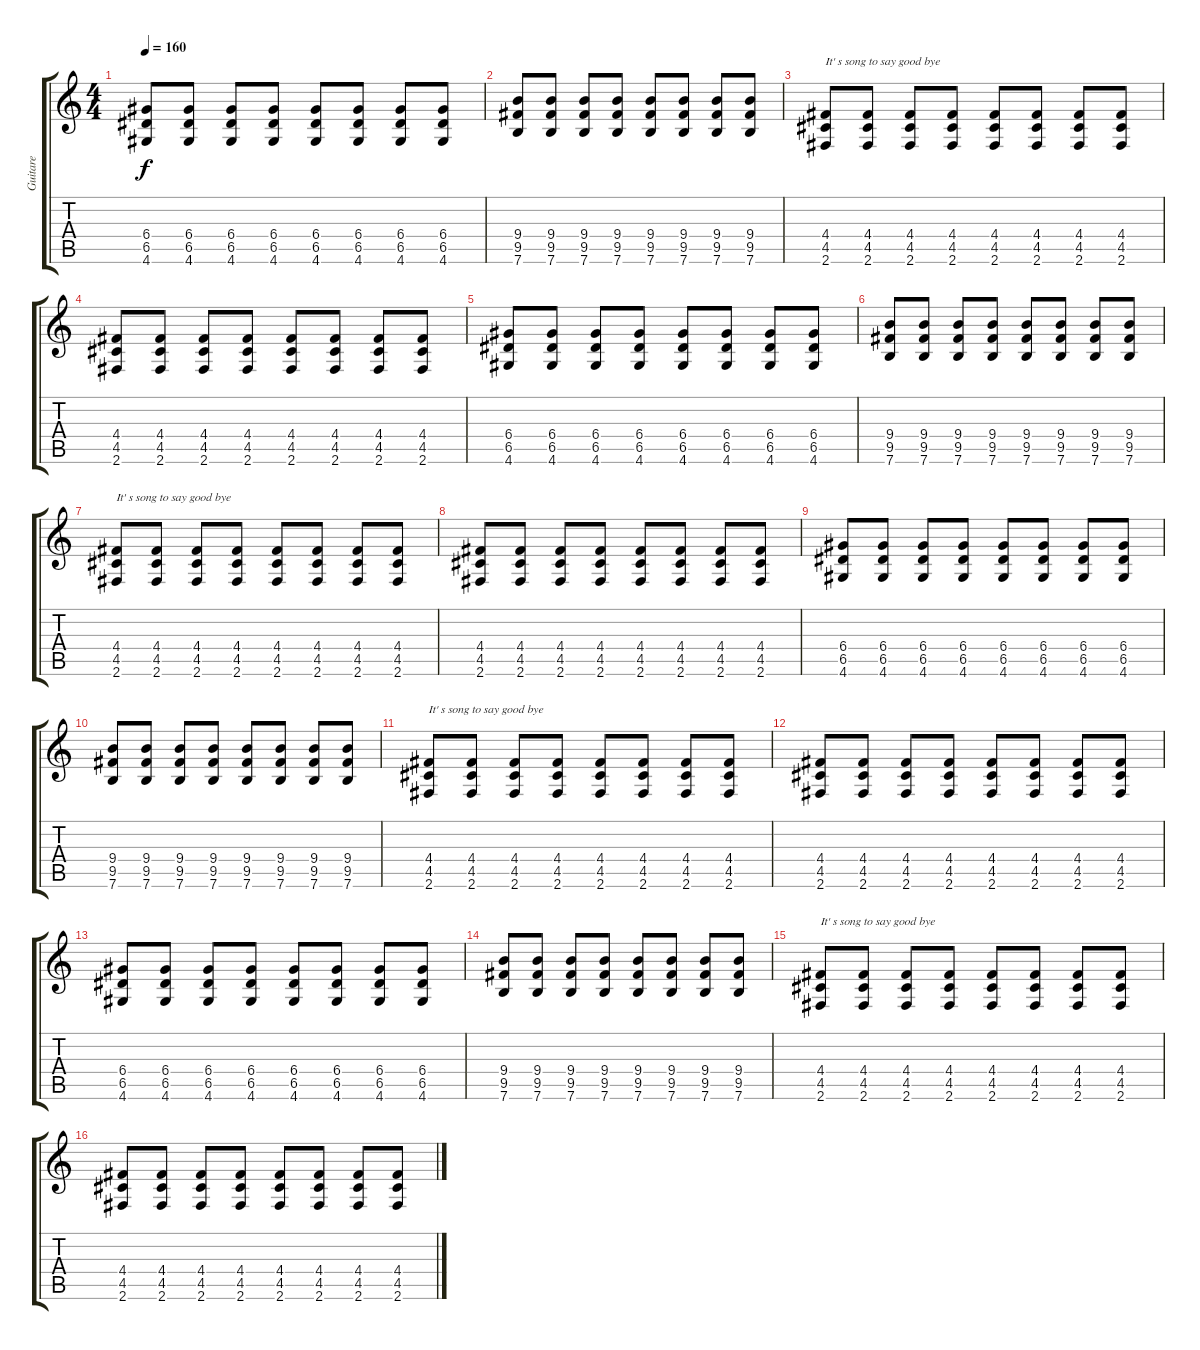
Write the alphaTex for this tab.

\track ("Guitare" "Guitare") {instrument overdrivenguitar}
\staff {score tabs}
\tuning (E4 B3 G3 D3 A2 E2) {hide}
\ts (4 4)
\tempo 160
\clef g2
\ks c
(6.4 6.5 4.6).8{dy f} (6.4 6.5 4.6).8 (6.4 6.5 4.6).8 (6.4 6.5 4.6).8 (6.4 6.5 4.6).8 (6.4 6.5 4.6).8 (6.4 6.5 4.6).8 (6.4 6.5 4.6).8 |
(9.4 9.5 7.6).8 (9.4 9.5 7.6).8 (9.4 9.5 7.6).8 (9.4 9.5 7.6).8 (9.4 9.5 7.6).8 (9.4 9.5 7.6).8 (9.4 9.5 7.6).8 (9.4 9.5 7.6).8 |
(4.4 4.5 2.6).8{txt "It' s song to say good bye"} (4.4 4.5 2.6).8 (4.4 4.5 2.6).8 (4.4 4.5 2.6).8 (4.4 4.5 2.6).8 (4.4 4.5 2.6).8 (4.4 4.5 2.6).8 (4.4 4.5 2.6).8 |
(4.4 4.5 2.6).8 (4.4 4.5 2.6).8 (4.4 4.5 2.6).8 (4.4 4.5 2.6).8 (4.4 4.5 2.6).8 (4.4 4.5 2.6).8 (4.4 4.5 2.6).8 (4.4 4.5 2.6).8 |
(6.4 6.5 4.6).8 (6.4 6.5 4.6).8 (6.4 6.5 4.6).8 (6.4 6.5 4.6).8 (6.4 6.5 4.6).8 (6.4 6.5 4.6).8 (6.4 6.5 4.6).8 (6.4 6.5 4.6).8 |
(9.4 9.5 7.6).8 (9.4 9.5 7.6).8 (9.4 9.5 7.6).8 (9.4 9.5 7.6).8 (9.4 9.5 7.6).8 (9.4 9.5 7.6).8 (9.4 9.5 7.6).8 (9.4 9.5 7.6).8 |
(4.4 4.5 2.6).8{txt "It' s song to say good bye"} (4.4 4.5 2.6).8 (4.4 4.5 2.6).8 (4.4 4.5 2.6).8 (4.4 4.5 2.6).8 (4.4 4.5 2.6).8 (4.4 4.5 2.6).8 (4.4 4.5 2.6).8 |
(4.4 4.5 2.6).8 (4.4 4.5 2.6).8 (4.4 4.5 2.6).8 (4.4 4.5 2.6).8 (4.4 4.5 2.6).8 (4.4 4.5 2.6).8 (4.4 4.5 2.6).8 (4.4 4.5 2.6).8 |
(6.4 6.5 4.6).8 (6.4 6.5 4.6).8 (6.4 6.5 4.6).8 (6.4 6.5 4.6).8 (6.4 6.5 4.6).8 (6.4 6.5 4.6).8 (6.4 6.5 4.6).8 (6.4 6.5 4.6).8 |
(9.4 9.5 7.6).8 (9.4 9.5 7.6).8 (9.4 9.5 7.6).8 (9.4 9.5 7.6).8 (9.4 9.5 7.6).8 (9.4 9.5 7.6).8 (9.4 9.5 7.6).8 (9.4 9.5 7.6).8 |
(4.4 4.5 2.6).8{txt "It' s song to say good bye"} (4.4 4.5 2.6).8 (4.4 4.5 2.6).8 (4.4 4.5 2.6).8 (4.4 4.5 2.6).8 (4.4 4.5 2.6).8 (4.4 4.5 2.6).8 (4.4 4.5 2.6).8 |
(4.4 4.5 2.6).8 (4.4 4.5 2.6).8 (4.4 4.5 2.6).8 (4.4 4.5 2.6).8 (4.4 4.5 2.6).8 (4.4 4.5 2.6).8 (4.4 4.5 2.6).8 (4.4 4.5 2.6).8 |
(6.4 6.5 4.6).8 (6.4 6.5 4.6).8 (6.4 6.5 4.6).8 (6.4 6.5 4.6).8 (6.4 6.5 4.6).8 (6.4 6.5 4.6).8 (6.4 6.5 4.6).8 (6.4 6.5 4.6).8 |
(9.4 9.5 7.6).8 (9.4 9.5 7.6).8 (9.4 9.5 7.6).8 (9.4 9.5 7.6).8 (9.4 9.5 7.6).8 (9.4 9.5 7.6).8 (9.4 9.5 7.6).8 (9.4 9.5 7.6).8 |
(4.4 4.5 2.6).8{txt "It' s song to say good bye"} (4.4 4.5 2.6).8 (4.4 4.5 2.6).8 (4.4 4.5 2.6).8 (4.4 4.5 2.6).8 (4.4 4.5 2.6).8 (4.4 4.5 2.6).8 (4.4 4.5 2.6).8 |
(4.4 4.5 2.6).8 (4.4 4.5 2.6).8 (4.4 4.5 2.6).8 (4.4 4.5 2.6).8 (4.4 4.5 2.6).8 (4.4 4.5 2.6).8 (4.4 4.5 2.6).8 (4.4 4.5 2.6).8
